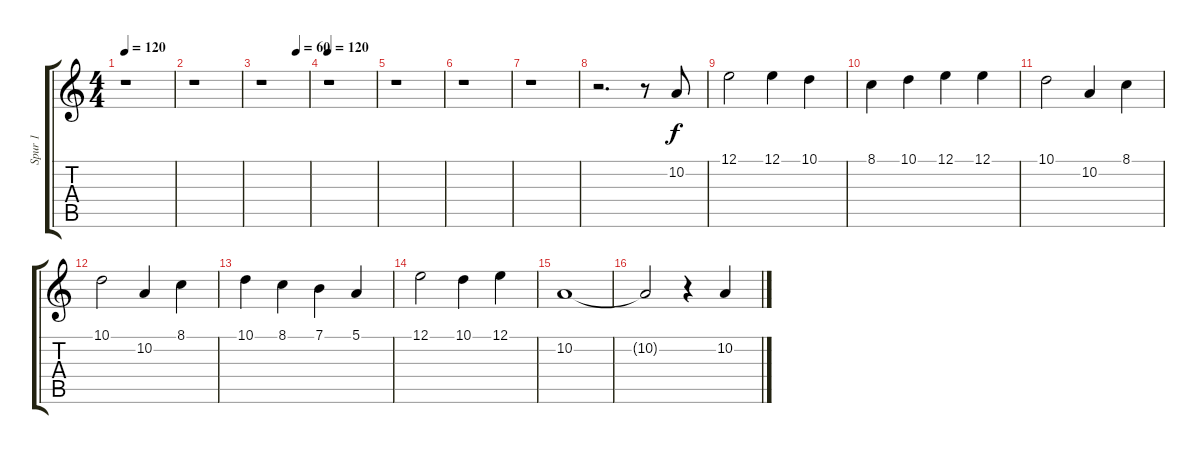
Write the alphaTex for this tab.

\track ("Spur 1" "Spur 1") {instrument stringensemble1}
\staff {score tabs}
\tuning (E4 B3 G3 D3 A2 E2) {hide}
\ts (4 4)
\tempo 120
\clef g2
\ks c
r.1{dy f} |
r.1 |
\tempo (60 0.75)
r.1 |
\tempo 120
r.1 |
r.1 |
r.1 |
r.1 |
r.2{d} r.8 10.2.8 |
12.1.2 12.1.4 10.1.4 |
8.1.4 10.1.4 12.1.4 12.1.4 |
10.1.2 10.2.4 8.1.4 |
10.1.2 10.2.4 8.1.4 |
10.1.4 8.1.4 7.1.4 5.1.4 |
12.1.2 10.1.4 12.1.4 |
10.2.1 |
10.2{t}.2 r.4 10.2.4
